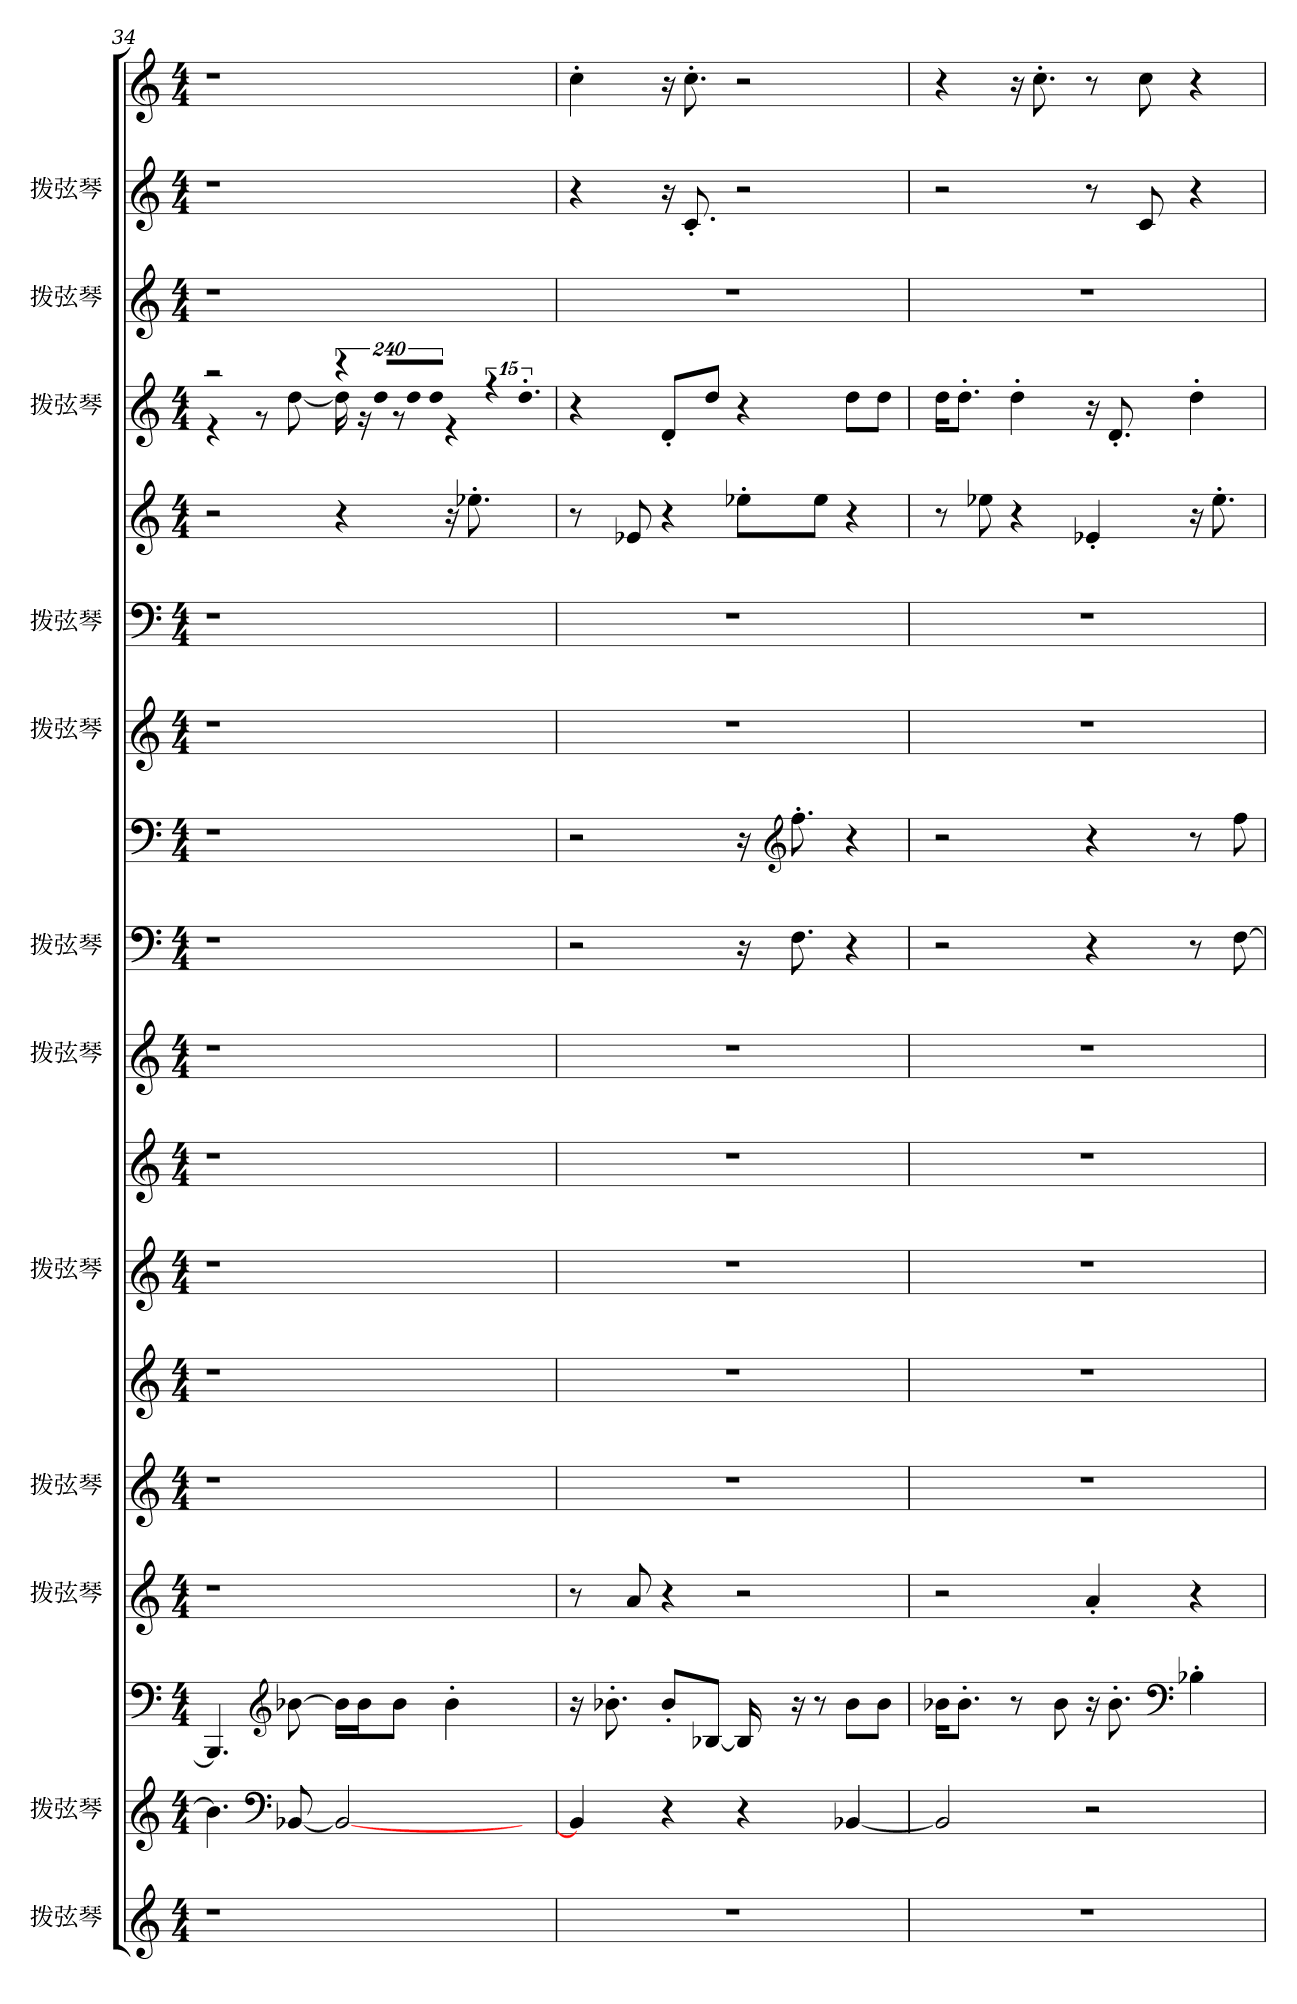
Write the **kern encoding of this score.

**kern	**kern	**kern	**kern	**kern	**kern	**kern	**kern	**kern	**kern	**kern	**kern	**kern	**kern	**kern	**kern	**kern	**kern
*part12	*part11	*part11	*part10	*part9	*part9	*part8	*part8	*part7	*part6	*part6	*part5	*part4	*part4	*part3	*part2	*part1	*part1
*staff18	*staff17	*staff16	*staff15	*staff14	*staff13	*staff12	*staff11	*staff10	*staff9	*staff8	*staff7	*staff6	*staff5	*staff4	*staff3	*staff2	*staff1
*I"拨弦琴	*I"拨弦琴	*	*I"拨弦琴	*I"拨弦琴	*	*I"拨弦琴	*	*I"拨弦琴	*I"拨弦琴	*	*I"拨弦琴	*I"拨弦琴	*	*I"拨弦琴	*I"拨弦琴	*I"拨弦琴	*
!!LO:PB:g=z
*clefG2	*clefG2	*clefF4	*clefG2	*clefG2	*clefG2	*clefG2	*clefG2	*clefG2	*clefF4	*clefF4	*clefG2	*clefF4	*clefG2	*clefG2	*clefG2	*clefG2	*clefG2
*k[]	*k[]	*k[]	*k[]	*k[]	*k[]	*k[]	*k[]	*k[]	*k[]	*k[]	*k[]	*k[]	*k[]	*k[]	*k[]	*k[]	*k[]
*M4/4	*M4/4	*M4/4	*M4/4	*M4/4	*M4/4	*M4/4	*M4/4	*M4/4	*M4/4	*M4/4	*M4/4	*M4/4	*M4/4	*M4/4	*M4/4	*M4/4	*M4/4
=34	=34	=34	=34	=34	=34	=34	=34	=34	=34	=34	=34	=34	=34	=34	=34	=34	=34
*	*	*	*	*	*	*	*	*	*	*	*	*	*	*^	*	*	*
1r	4.b-\]	4.BBB-/]	1r	1r	1r	1r	1r	1r	1r	1r	1r	1r	2r	2r	4r	1r	1r	1r
.	.	.	.	.	.	.	.	.	.	.	.	.	.	.	8r	.	.	.
*	*clefF4	*clefG2	*	*	*	*	*	*	*	*	*	*	*	*	*	*	*	*
.	[8BB-X/	[8b-X\	.	.	.	.	.	.	.	.	.	.	.	.	[8dd\	.	.	.
!	!	!	!	!	!	!	!	!	!	!	!	!	!	!LO:N:vis=16	!	!	!	!
.	2BB-/_	16b-\LL]	.	.	.	.	.	.	.	.	.	.	4r	1920%137r	16dd\]	.	.	.
.	.	16b-\J	.	.	.	.	.	.	.	.	.	.	.	.	16r	.	.	.
!	!	!	!	!	!	!	!	!	!	!	!	!	!	!LO:N:vis=16	!	!	!	!
.	.	.	.	.	.	.	.	.	.	.	.	.	.	1920%137dd/LL	.	.	.	.
.	.	8b-\J	.	.	.	.	.	.	.	.	.	.	.	.	8r	.	.	.
!	!	!	!	!	!	!	!	!	!	!	!	!	!	!LO:N:vis=16	!	!	!	!
.	.	.	.	.	.	.	.	.	.	.	.	.	.	1920%137dd/J	.	.	.	.
!	!	!	!	!	!	!	!	!	!	!	!	!	!	!LO:N:vis=8	!	!	!	!
.	.	.	.	.	.	.	.	.	.	.	.	.	.	960%137dd/J	.	.	.	.
.	.	4b-'\	.	.	.	.	.	.	.	.	.	.	16r	.	4r	.	.	.
.	.	.	.	.	.	.	.	.	.	.	.	.	8.ee-X'\	.	.	.	.	.
.	.	.	.	.	.	.	.	.	.	.	.	.	.	1920ryy	.	.	.	.
!	!	!	!	!	!	!	!	!	!	!	!	!	!	!LO:N:vis=32	!	!	!	!
.	.	.	.	.	.	.	.	.	.	.	.	.	.	640%23r	.	.	.	.
!	!	!	!	!	!	!	!	!	!	!	!	!	!	!LO:N:vis=16.	!	!	!	!
.	.	.	.	.	.	.	.	.	.	.	.	.	.	960%103dd'/	.	.	.	.
1920ryy	1920ryy	1920ryy	1920ryy	1920ryy	1920ryy	1920ryy	1920ryy	1920ryy	1920ryy	1920ryy	1920ryy	1920ryy	1920ryy	.	1920ryy	1920ryy	1920ryy	1920ryy
*	*	*	*	*	*	*	*	*	*	*	*	*	*	*v	*v	*	*	*
=35	=35	=35	=35	=35	=35	=35	=35	=35	=35	=35	=35	=35	=35	=35	=35	=35	=35
1r	4BB-/]	16r	8r	1r	1r	1r	1r	1r	2r	2r	1r	1r	8r	4r	1r	4r	4cc'\
.	.	8.b-X'\	.	.	.	.	.	.	.	.	.	.	.	.	.	.	.
.	.	.	8a/	.	.	.	.	.	.	.	.	.	8e-X/	.	.	.	.
.	4r	8b-'/L	4r	.	.	.	.	.	.	.	.	.	4r	8d'/L	.	16r	16r
.	.	.	.	.	.	.	.	.	.	.	.	.	.	.	.	8.c'/	8.cc'\
.	.	[8B-X/J	.	.	.	.	.	.	.	.	.	.	.	8dd/J	.	.	.
.	4r	16B-/]	2r	.	.	.	.	.	16r	16r	.	.	8ee-X'\L	4r	.	2r	2r
*	*	*	*	*	*	*	*	*	*	*clefG2	*	*	*	*	*	*	*
.	.	16r	.	.	.	.	.	.	8.F\	8.ff'\	.	.	.	.	.	.	.
.	.	8r	.	.	.	.	.	.	.	.	.	.	8ee-\J	.	.	.	.
.	[4BB-X/	8b-\L	.	.	.	.	.	.	4r	4r	.	.	4r	8dd\L	.	.	.
.	.	8b-\J	.	.	.	.	.	.	.	.	.	.	.	8dd\J	.	.	.
=36	=36	=36	=36	=36	=36	=36	=36	=36	=36	=36	=36	=36	=36	=36	=36	=36	=36
1r	2BB-/]	16b-X\KL	2r	1r	1r	1r	1r	1r	2r	2r	1r	1r	8r	16dd\KL	1r	2r	4r
.	.	8.b-'\J	.	.	.	.	.	.	.	.	.	.	.	8.dd'\J	.	.	.
.	.	.	.	.	.	.	.	.	.	.	.	.	8ee-X\	.	.	.	.
.	.	8r	.	.	.	.	.	.	.	.	.	.	4r	4dd'\	.	.	16r
.	.	.	.	.	.	.	.	.	.	.	.	.	.	.	.	.	8.cc'\
.	.	8b-\	.	.	.	.	.	.	.	.	.	.	.	.	.	.	.
.	2r	16r	4a'/	.	.	.	.	.	4r	4r	.	.	4e-X'/	16r	.	8r	8r
.	.	8.b-'\	.	.	.	.	.	.	.	.	.	.	.	8.d'/	.	.	.
.	.	.	.	.	.	.	.	.	.	.	.	.	.	.	.	8c/	8cc\
*	*	*clefF4	*	*	*	*	*	*	*	*	*	*	*	*	*	*	*
.	.	4B-X'\	4r	.	.	.	.	.	8r	8r	.	.	16r	4dd'\	.	4r	4r
.	.	.	.	.	.	.	.	.	.	.	.	.	8.ee-'\	.	.	.	.
.	.	.	.	.	.	.	.	.	[8F\	8ff\	.	.	.	.	.	.	.
=	=	=	=	=	=	=	=	=	=	=	=	=	=	=	=	=	=
*-	*-	*-	*-	*-	*-	*-	*-	*-	*-	*-	*-	*-	*-	*-	*-	*-	*-
